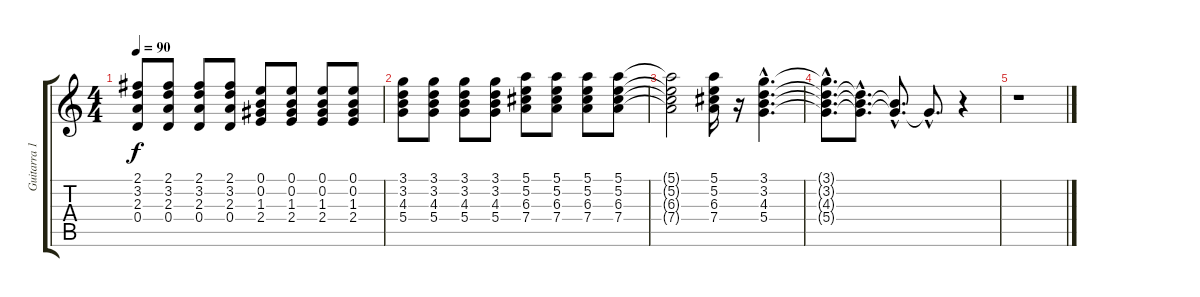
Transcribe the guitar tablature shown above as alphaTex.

\track ("Guitarra 1" "Guitarra 1") {instrument distortionguitar}
\staff {score tabs}
\tuning (E4 B3 G3 D3 A2 E2) {hide}
\ts (4 4)
\tempo 90
\clef g2
\ks c
(2.1 3.2 2.3 0.4).8{dy f volume 6} (2.1 3.2 2.3 0.4).8 (2.1 3.2 2.3 0.4).8 (2.1 3.2 2.3 0.4).8 (0.1 0.2 1.3 2.4).8 (0.1 0.2 1.3 2.4).8 (0.1 0.2 1.3 2.4).8 (0.1 0.2 1.3 2.4).8 |
(3.1 3.2 4.3 5.4).8 (3.1 3.2 4.3 5.4).8 (3.1 3.2 4.3 5.4).8 (3.1 3.2 4.3 5.4).8 (5.1 5.2 6.3 7.4).8 (5.1 5.2 6.3 7.4).8 (5.1 5.2 6.3 7.4).8 (5.1 5.2 6.3 7.4).8 |
(5.1{t} 5.2{t} 6.3{t} 7.4{t}).2 (5.1 5.2 6.3 7.4).16 r.16 (3.1{hac} 3.2{hac} 4.3{hac} 5.4{hac}).4{d} |
(3.1{hac t} 3.2{hac t} 4.3{hac t} 5.4{hac t}).8{d} (3.2{hac t} 4.3{hac t} 5.4{hac t}).8{d} (4.3{hac t} 5.4{hac t}).8{d} 5.4{hac t}.8{d} r.4 |
r.1
